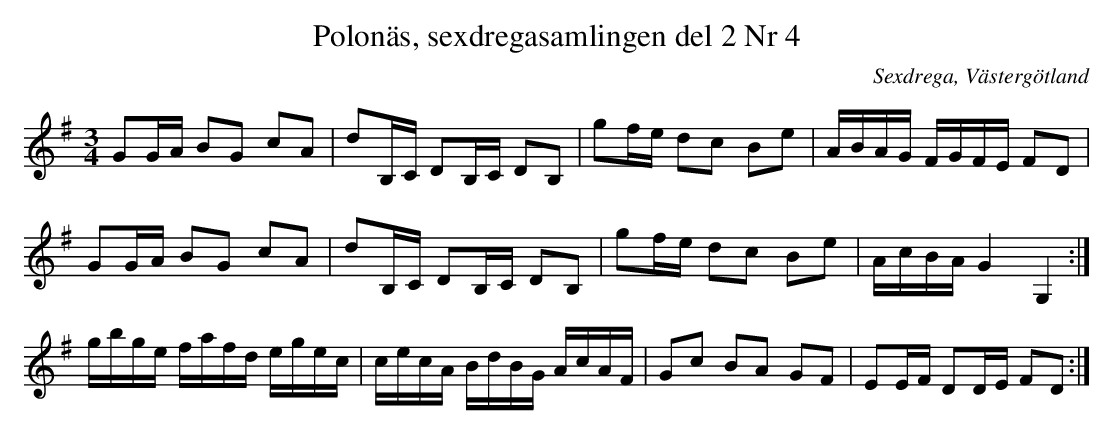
X:1
T:Polonäs, sexdregasamlingen del 2 Nr 4
M:3/4
L:1/16
O:Sexdrega, Västergötland
K:G
G2GA B2G2 c2A2|d2B,C D2B,C D2B,2|g2fe d2c2 B2e2|ABAG FGFE F2D2|
G2GA B2G2 c2A2|d2B,C D2B,C D2B,2|g2fe d2c2 B2e2|AcBA G4G,4:|
gbge fafd egec|cecA BdBG AcAF|G2c2 B2A2 G2F2|E2EF D2DE F2D2:|
